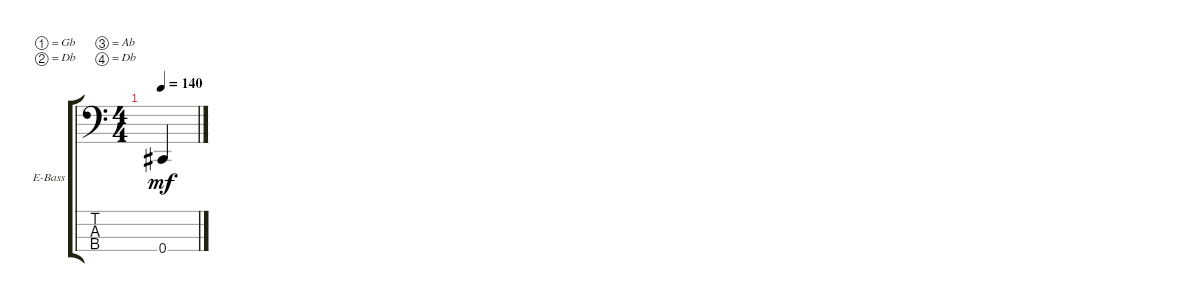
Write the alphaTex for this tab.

\defaultSystemsLayout 4
\bracketExtendMode groupsimilarinstruments
\firstSystemTrackNameOrientation horizontal
\otherSystemsTrackNameOrientation horizontal
\track ("Electric Bass" "E-Bass") {instrument electricbassfinger}
\staff {score tabs}
\tuning (Gb2 Db2 Ab1 Db1)
\ts (4 4)
\tempo 140
\clef f4
\scale
0.333333
\ks c
0.4.4{dy mf} |
\scale
0.333333 |
\scale
0.333333 |
\scale
0.333333 |
\scale
0.333333 |
\scale
0.333333
